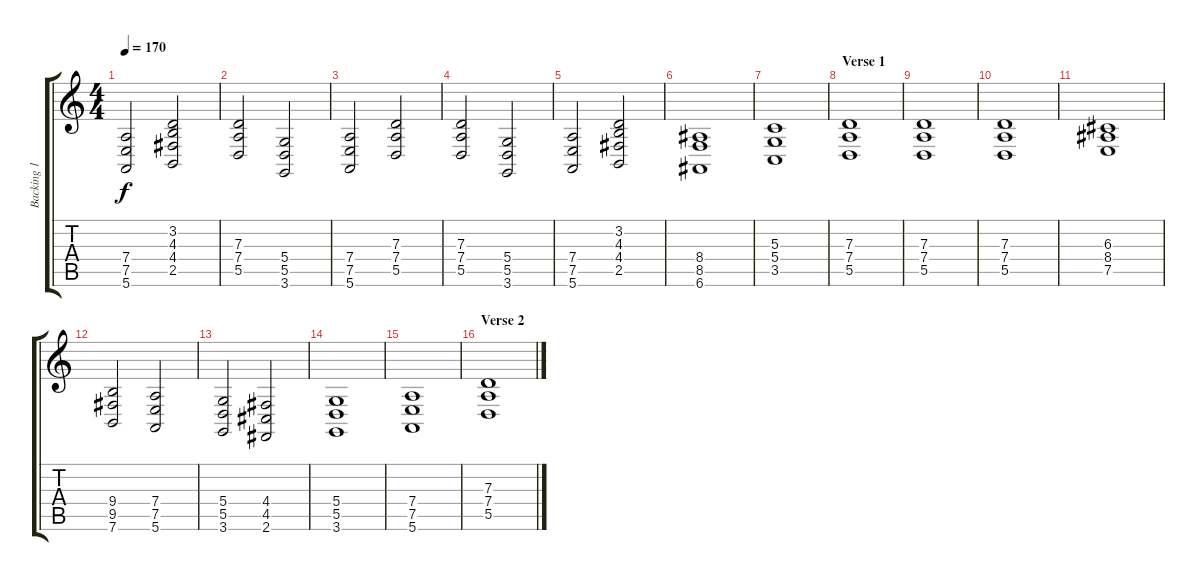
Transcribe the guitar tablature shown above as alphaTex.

\track ("Backing 1" "Backing 1") {instrument acousticgrandpiano}
\staff {score tabs}
\tuning (E4 B3 G3 D3 A2 E2) {hide}
\ts (4 4)
\tempo 170
\clef g2
\ks c
(7.4 7.5 5.6).2{dy f} (3.2 4.3 4.4 2.5).2 |
(7.3 7.4 5.5).2 (5.4 5.5 3.6).2 |
(7.4 7.5 5.6).2 (7.3 7.4 5.5).2 |
(7.3 7.4 5.5).2 (5.4 5.5 3.6).2 |
(7.4 7.5 5.6).2 (3.2 4.3 4.4 2.5).2 |
(8.4 8.5 6.6).1 |
(5.3 5.4 3.5).1 |
\section ("" "Verse 1")
(7.3 7.4 5.5).1 |
(7.3 7.4 5.5).1 |
(7.3 7.4 5.5).1 |
(6.3 8.4 7.5).1 |
(9.4 9.5 7.6).2 (7.4 7.5 5.6).2 |
(5.4 5.5 3.6).2 (4.4 4.5 2.6).2 |
(5.4 5.5 3.6).1 |
(7.4 7.5 5.6).1 |
\section ("" "Verse 2")
(7.3 7.4 5.5).1
